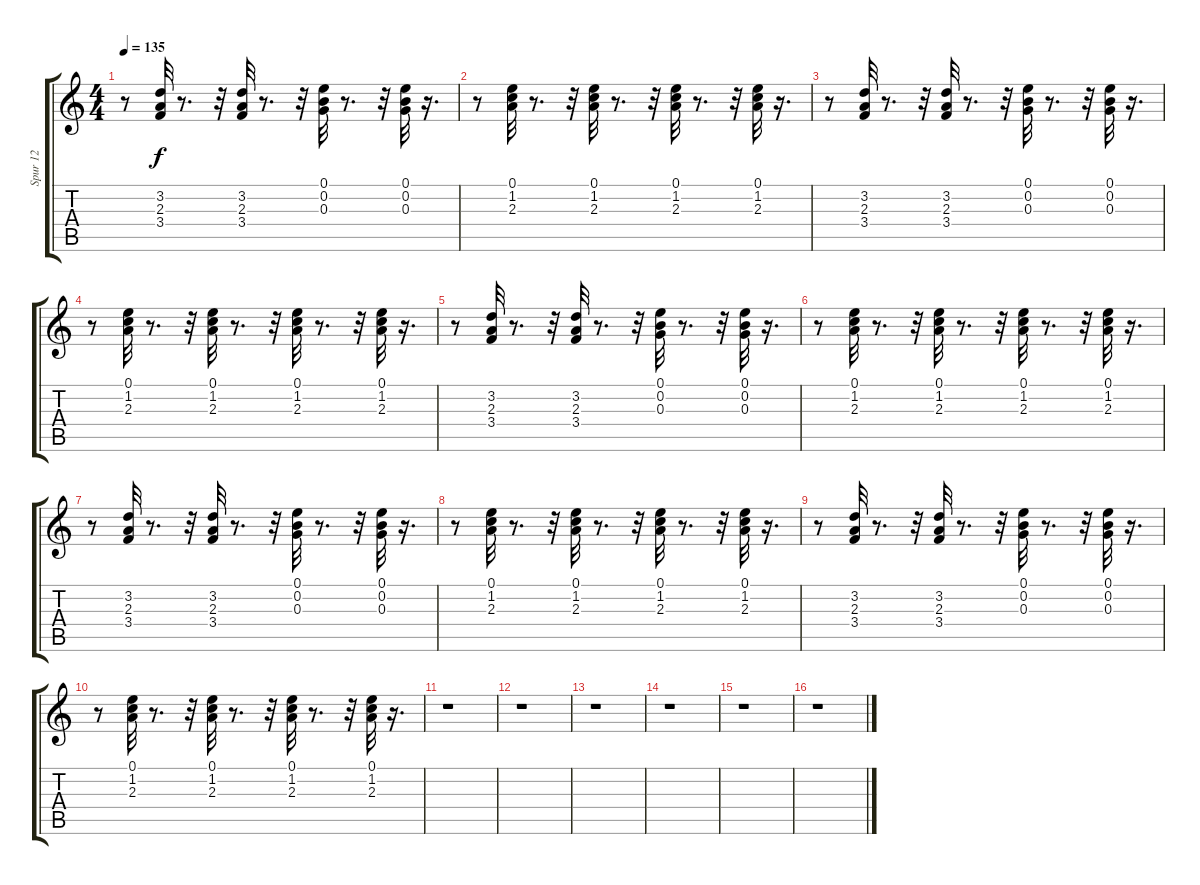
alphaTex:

\track ("Spur 12" "Spur 12") {instrument electricguitarmuted}
\staff {score tabs}
\tuning (E4 B3 G3 D3 A2 E2) {hide}
\ts (4 4)
\tempo 135
\clef g2
\ks c
r.8{dy f} (3.2 2.3 3.4).32 r.8{d} r.32 (3.2 2.3 3.4).32 r.8{d} r.32 (0.1 0.2 0.3).32 r.8{d} r.32 (0.1 0.2 0.3).32 r.16{d} |
r.8 (0.1 1.2 2.3).32 r.8{d} r.32 (0.1 1.2 2.3).32 r.8{d} r.32 (0.1 1.2 2.3).32 r.8{d} r.32 (0.1 1.2 2.3).32 r.16{d} |
r.8 (3.2 2.3 3.4).32 r.8{d} r.32 (3.2 2.3 3.4).32 r.8{d} r.32 (0.1 0.2 0.3).32 r.8{d} r.32 (0.1 0.2 0.3).32 r.16{d} |
r.8 (0.1 1.2 2.3).32 r.8{d} r.32 (0.1 1.2 2.3).32 r.8{d} r.32 (0.1 1.2 2.3).32 r.8{d} r.32 (0.1 1.2 2.3).32 r.16{d} |
r.8 (3.2 2.3 3.4).32 r.8{d} r.32 (3.2 2.3 3.4).32 r.8{d} r.32 (0.1 0.2 0.3).32 r.8{d} r.32 (0.1 0.2 0.3).32 r.16{d} |
r.8 (0.1 1.2 2.3).32 r.8{d} r.32 (0.1 1.2 2.3).32 r.8{d} r.32 (0.1 1.2 2.3).32 r.8{d} r.32 (0.1 1.2 2.3).32 r.16{d} |
r.8 (3.2 2.3 3.4).32 r.8{d} r.32 (3.2 2.3 3.4).32 r.8{d} r.32 (0.1 0.2 0.3).32 r.8{d} r.32 (0.1 0.2 0.3).32 r.16{d} |
r.8 (0.1 1.2 2.3).32 r.8{d} r.32 (0.1 1.2 2.3).32 r.8{d} r.32 (0.1 1.2 2.3).32 r.8{d} r.32 (0.1 1.2 2.3).32 r.16{d} |
r.8 (3.2 2.3 3.4).32 r.8{d} r.32 (3.2 2.3 3.4).32 r.8{d} r.32 (0.1 0.2 0.3).32 r.8{d} r.32 (0.1 0.2 0.3).32 r.16{d} |
r.8 (0.1 1.2 2.3).32 r.8{d} r.32 (0.1 1.2 2.3).32 r.8{d} r.32 (0.1 1.2 2.3).32 r.8{d} r.32 (0.1 1.2 2.3).32 r.16{d} |
r.1 |
r.1 |
r.1 |
r.1 |
r.1 |
r.1
